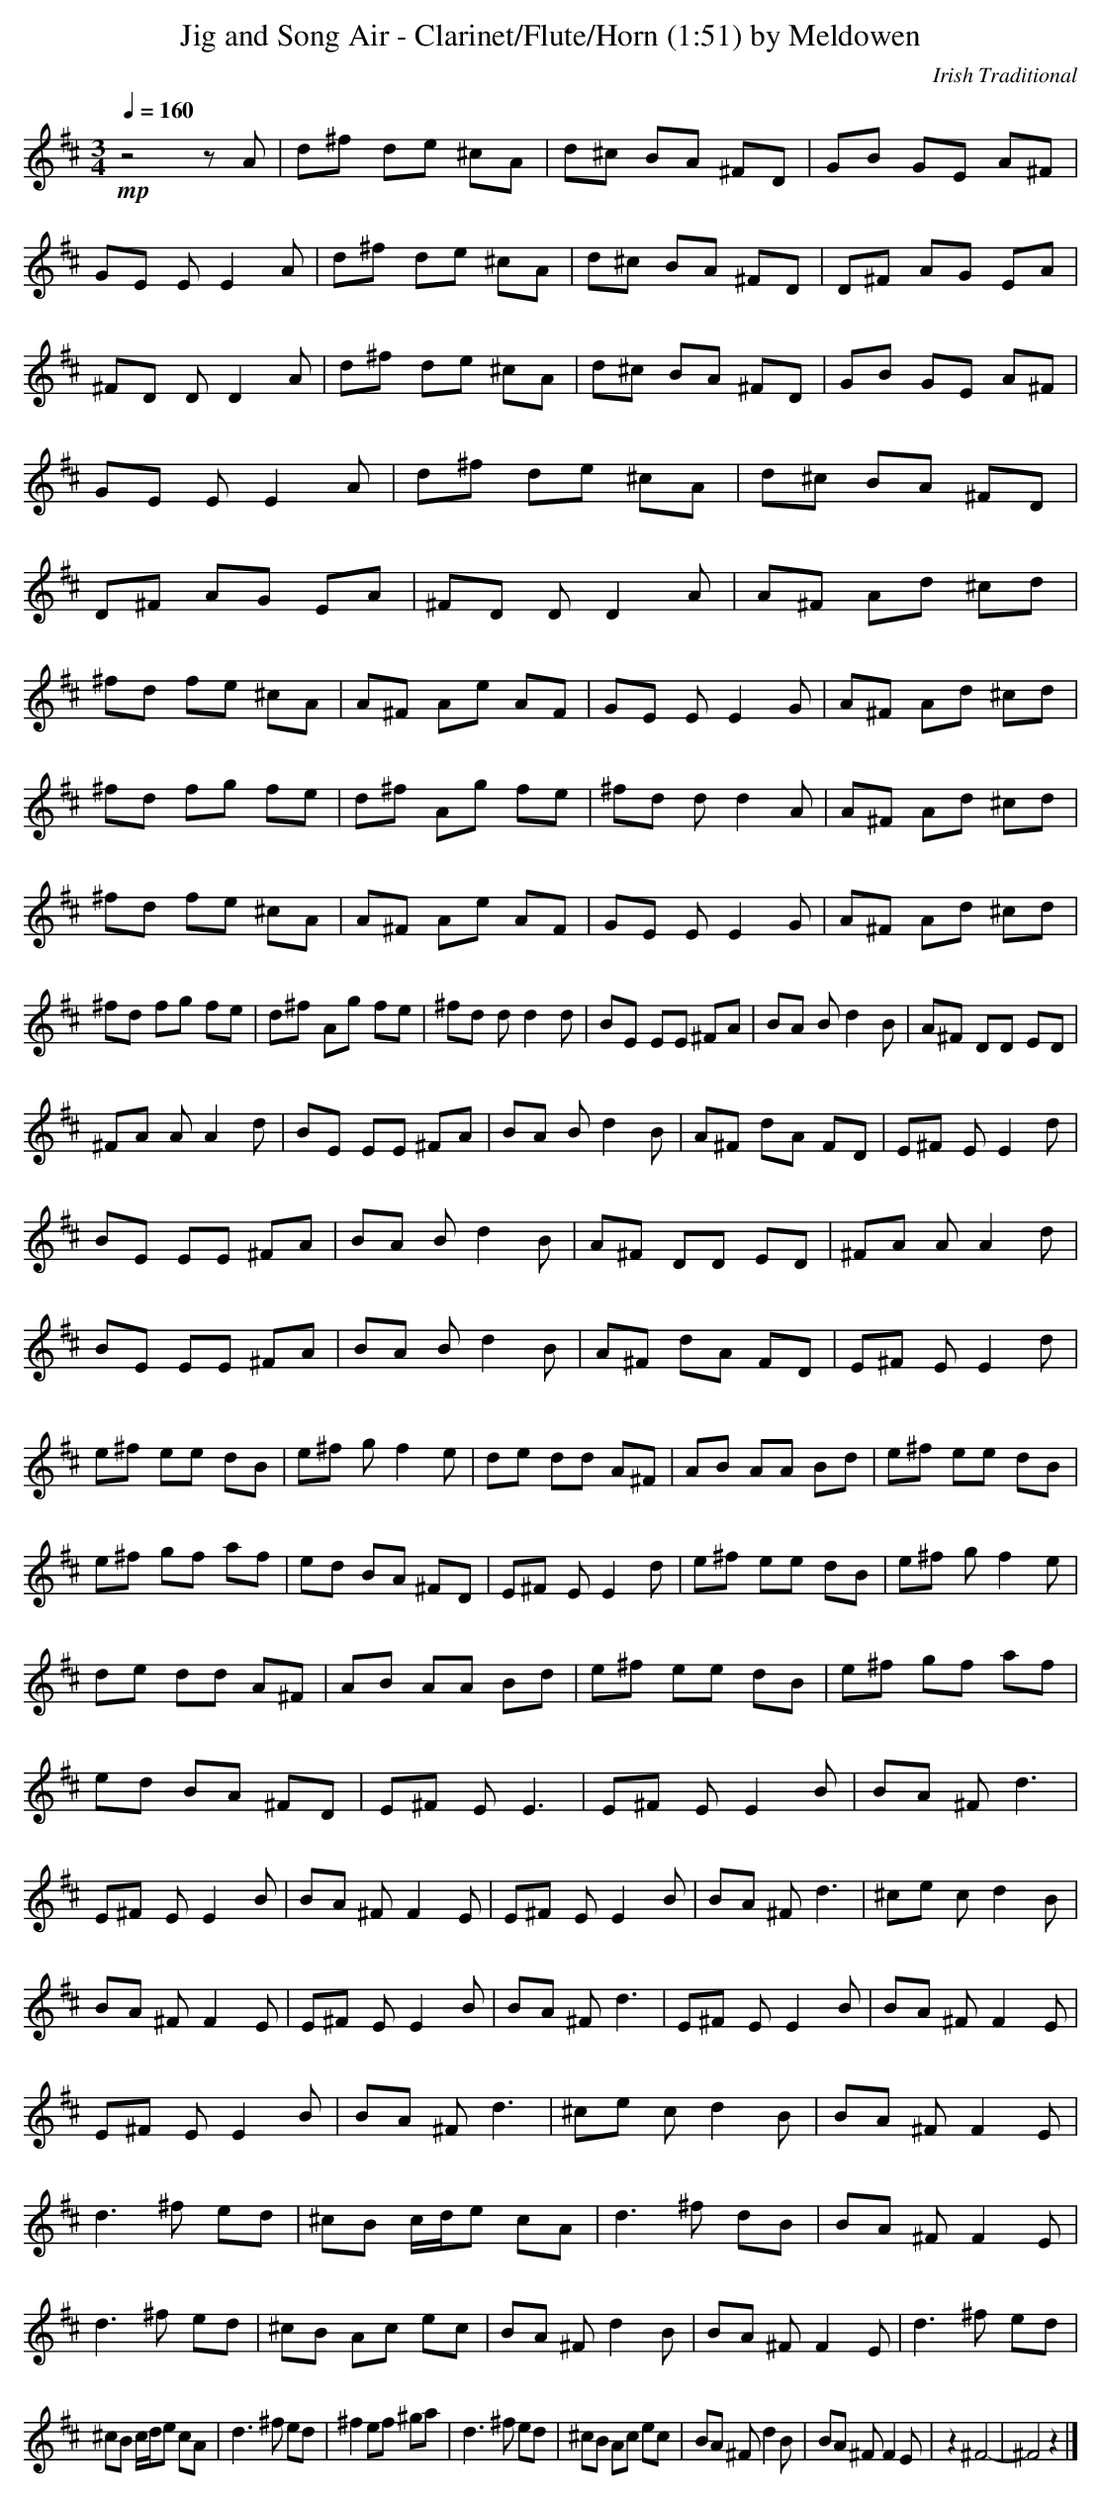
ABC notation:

X:1
T:Jig and Song Air - Clarinet/Flute/Horn (1:51) by Meldowen
C:Irish Traditional
Q:1/4=160
M:3/4
L:1/8
K:D
+mp+
z4 z A |d^f de ^cA |d^c BA ^FD |GB GE A^F |GE E E2 A |d^f de ^cA |d^c BA ^FD |D^F AG EA |^FD D D2 A |d^f de ^cA |d^c BA ^FD |GB GE A^F |GE E E2 A |d^f de ^cA |d^c BA ^FD |D^F AG EA |^FD D D2 A |A^F Ad ^cd |
^fd fe ^cA |A^F Ae AF |GE E E2 G |A^F Ad ^cd |^fd fg fe |d^f Ag fe |^fd d d2 A |A^F Ad ^cd |^fd fe ^cA |A^F Ae AF |GE E E2 G |A^F Ad ^cd |^fd fg fe |d^f Ag fe |^fd d d2 d |BE EE ^FA |BA B d2 B |A^F DD ED |
^FA A A2 d |BE EE ^FA |BA B d2 B |A^F dA FD |E^F E E2 d |BE EE ^FA |BA B d2 B |A^F DD ED |^FA A A2 d |BE EE ^FA |BA B d2 B |A^F dA FD |E^F E E2 d |e^f ee dB |e^f g f2 e |de dd A^F |AB AA Bd |e^f ee dB |
e^f gf af |ed BA ^FD |E^F E E2 d |e^f ee dB |e^f g f2 e |de dd A^F |AB AA Bd |e^f ee dB |e^f gf af |ed BA ^FD |E^F E E3 |E^F E E2 B |BA ^F d3 |E^F E E2 B |BA ^F F2 E |E^F E E2 B |BA ^F d3 |^ce c d2 B |
BA ^F F2 E |E^F E E2 B |BA ^F d3 |E^F E E2 B |BA ^F F2 E |E^F E E2 B |BA ^F d3 |^ce c d2 B |BA ^F F2 E |d3 ^f ed |^cB c/d/e cA |d3 ^f dB |BA ^F F2 E |d3 ^f ed |^cB Ac ec |BA ^F d2 B |BA ^F F2 E |d3 ^f ed |
^cB c/d/e cA |d3 ^f ed |^f2 ef ^ga |d3 ^f ed |^cB Ac ec |BA ^F d2 B |BA ^F F2 E |z2 ^F4- |^F4 z2 |]
